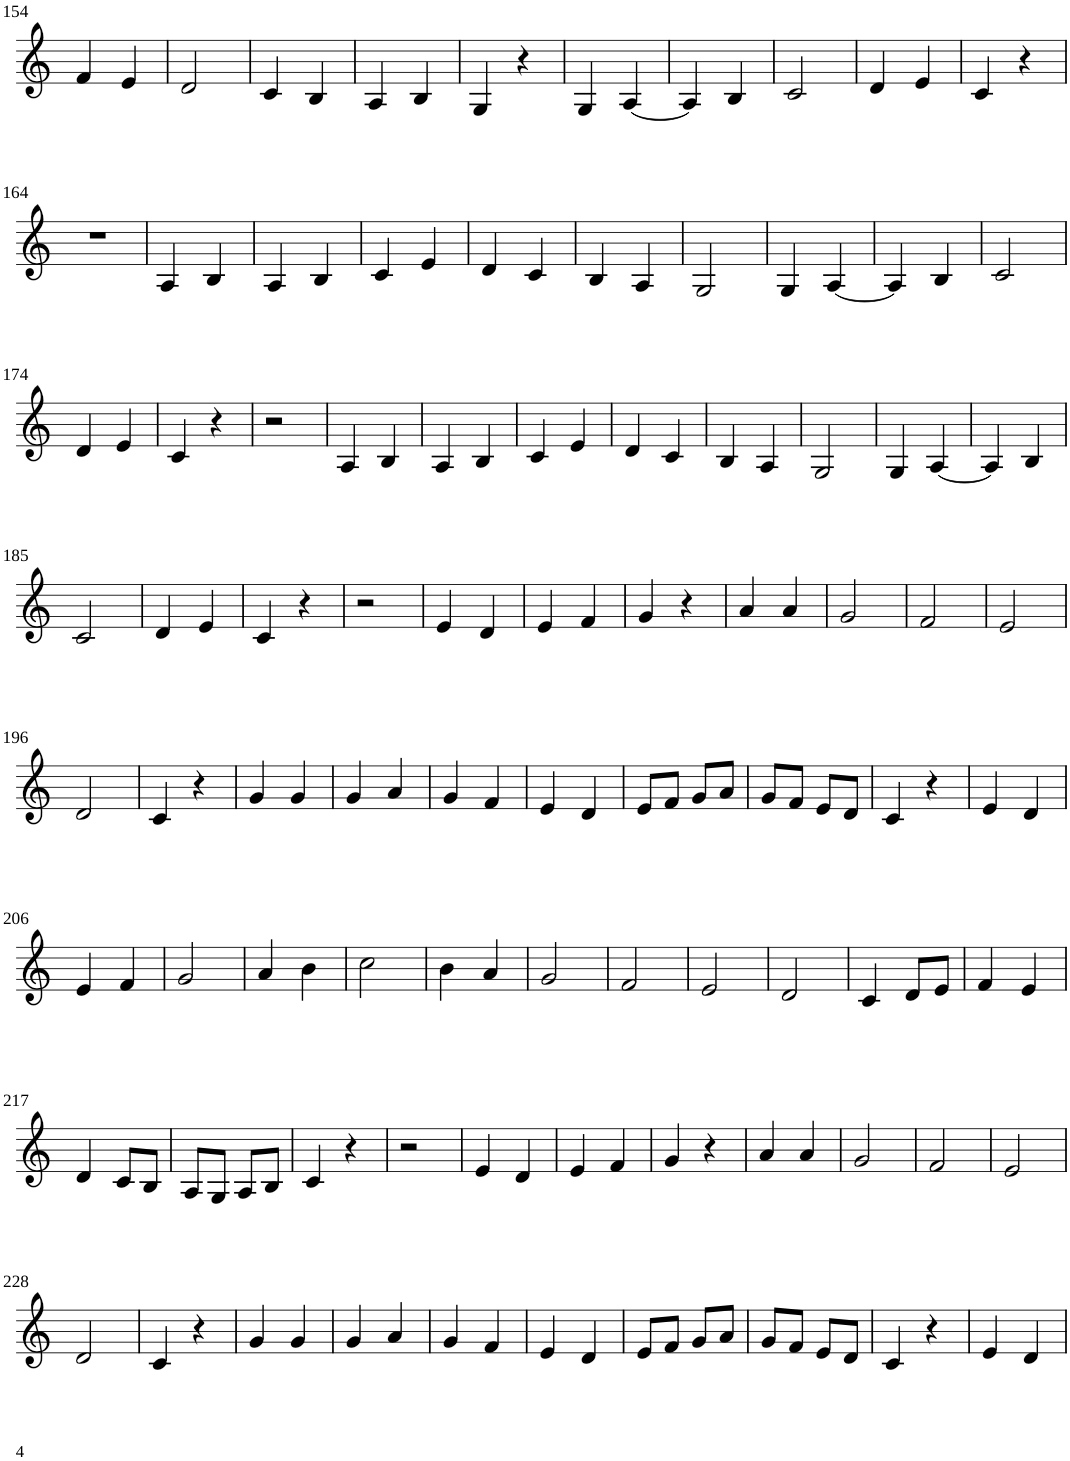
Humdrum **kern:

**kern
*part1
*staff1
*I"Violin
!!LO:PB:g=z
*clefG2
*k[]
*M2/4
=154
4f/
4e/
=155
2d/
=156
4c/
4B/
=157
4A/
4B/
=158
4G/
4r
=159
4G/
[4A/
=160
4A/]
4B/
=161
2c/
=162
4d/
4e/
=163
4c/
4r
!!LO:LB:g=z
=164
2r
=165
4A/
4B/
=166
4A/
4B/
=167
4c/
4e/
=168
4d/
4c/
=169
4B/
4A/
=170
2G/
=171
4G/
[4A/
=172
4A/]
4B/
=173
2c/
!!LO:LB:g=z
=174
4d/
4e/
=175
4c/
4r
=176
2r
=177
4A/
4B/
=178
4A/
4B/
=179
4c/
4e/
=180
4d/
4c/
=181
4B/
4A/
=182
2G/
=183
4G/
[4A/
=184
4A/]
4B/
!!LO:LB:g=z
=185
2c/
=186
4d/
4e/
=187
4c/
4r
=188
2r
=189
4e/
4d/
=190
4e/
4f/
=191
4g/
4r
=192
4a/
4a/
=193
2g/
=194
2f/
=195
2e/
!!LO:LB:g=z
=196
2d/
=197
4c/
4r
=198
4g/
4g/
=199
4g/
4a/
=200
4g/
4f/
=201
4e/
4d/
=202
8e/L
8f/J
8g/L
8a/J
=203
8g/L
8f/J
8e/L
8d/J
=204
4c/
4r
=205
4e/
4d/
!!LO:LB:g=z
=206
4e/
4f/
=207
2g/
=208
4a/
4b\
=209
2cc\
=210
4b\
4a/
=211
2g/
=212
2f/
=213
2e/
=214
2d/
=215
4c/
8d/L
8e/J
=216
4f/
4e/
!!LO:LB:g=z
=217
4d/
8c/L
8B/J
=218
8A/L
8G/J
8A/L
8B/J
=219
4c/
4r
=220
2r
=221
4e/
4d/
=222
4e/
4f/
=223
4g/
4r
=224
4a/
4a/
=225
2g/
=226
2f/
=227
2e/
!!LO:LB:g=z
=228
2d/
=229
4c/
4r
=230
4g/
4g/
=231
4g/
4a/
=232
4g/
4f/
=233
4e/
4d/
=234
8e/L
8f/J
8g/L
8a/J
=235
8g/L
8f/J
8e/L
8d/J
=236
4c/
4r
=237
4e/
4d/
=
*-
